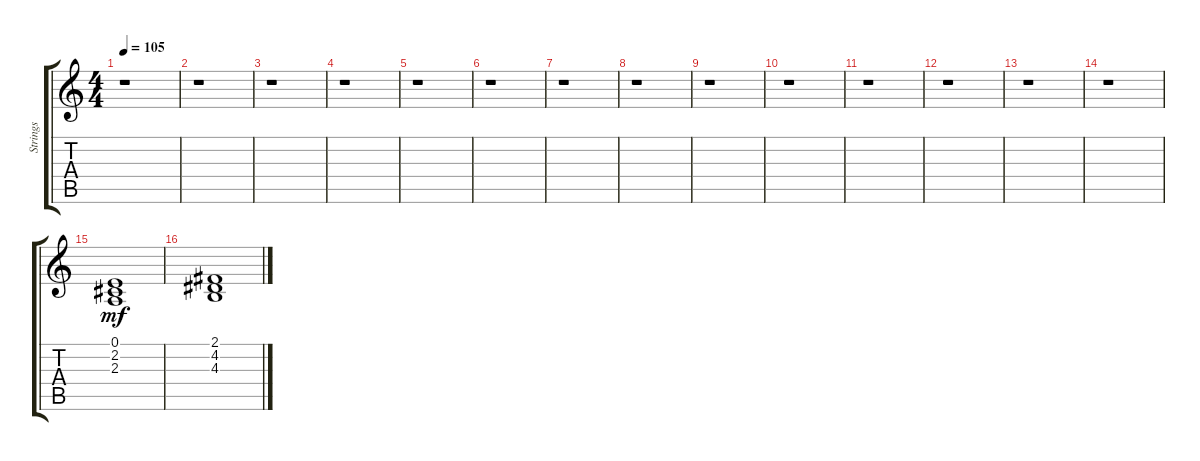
\track ("Strings " "Strings ") {instrument synthstrings1}
\staff {score tabs}
\tuning (E4 B3 G3 D3 A2 E2) {hide}
\ts (4 4)
\tempo 105
\clef g2
\ks c
r.1{dy f} |
r.1 |
r.1 |
r.1 |
r.1 |
r.1 |
r.1 |
r.1 |
r.1 |
r.1 |
r.1 |
r.1 |
r.1 |
r.1 |
(0.1 2.2 2.3).1{dy mf} |
(2.1 4.2 4.3).1
